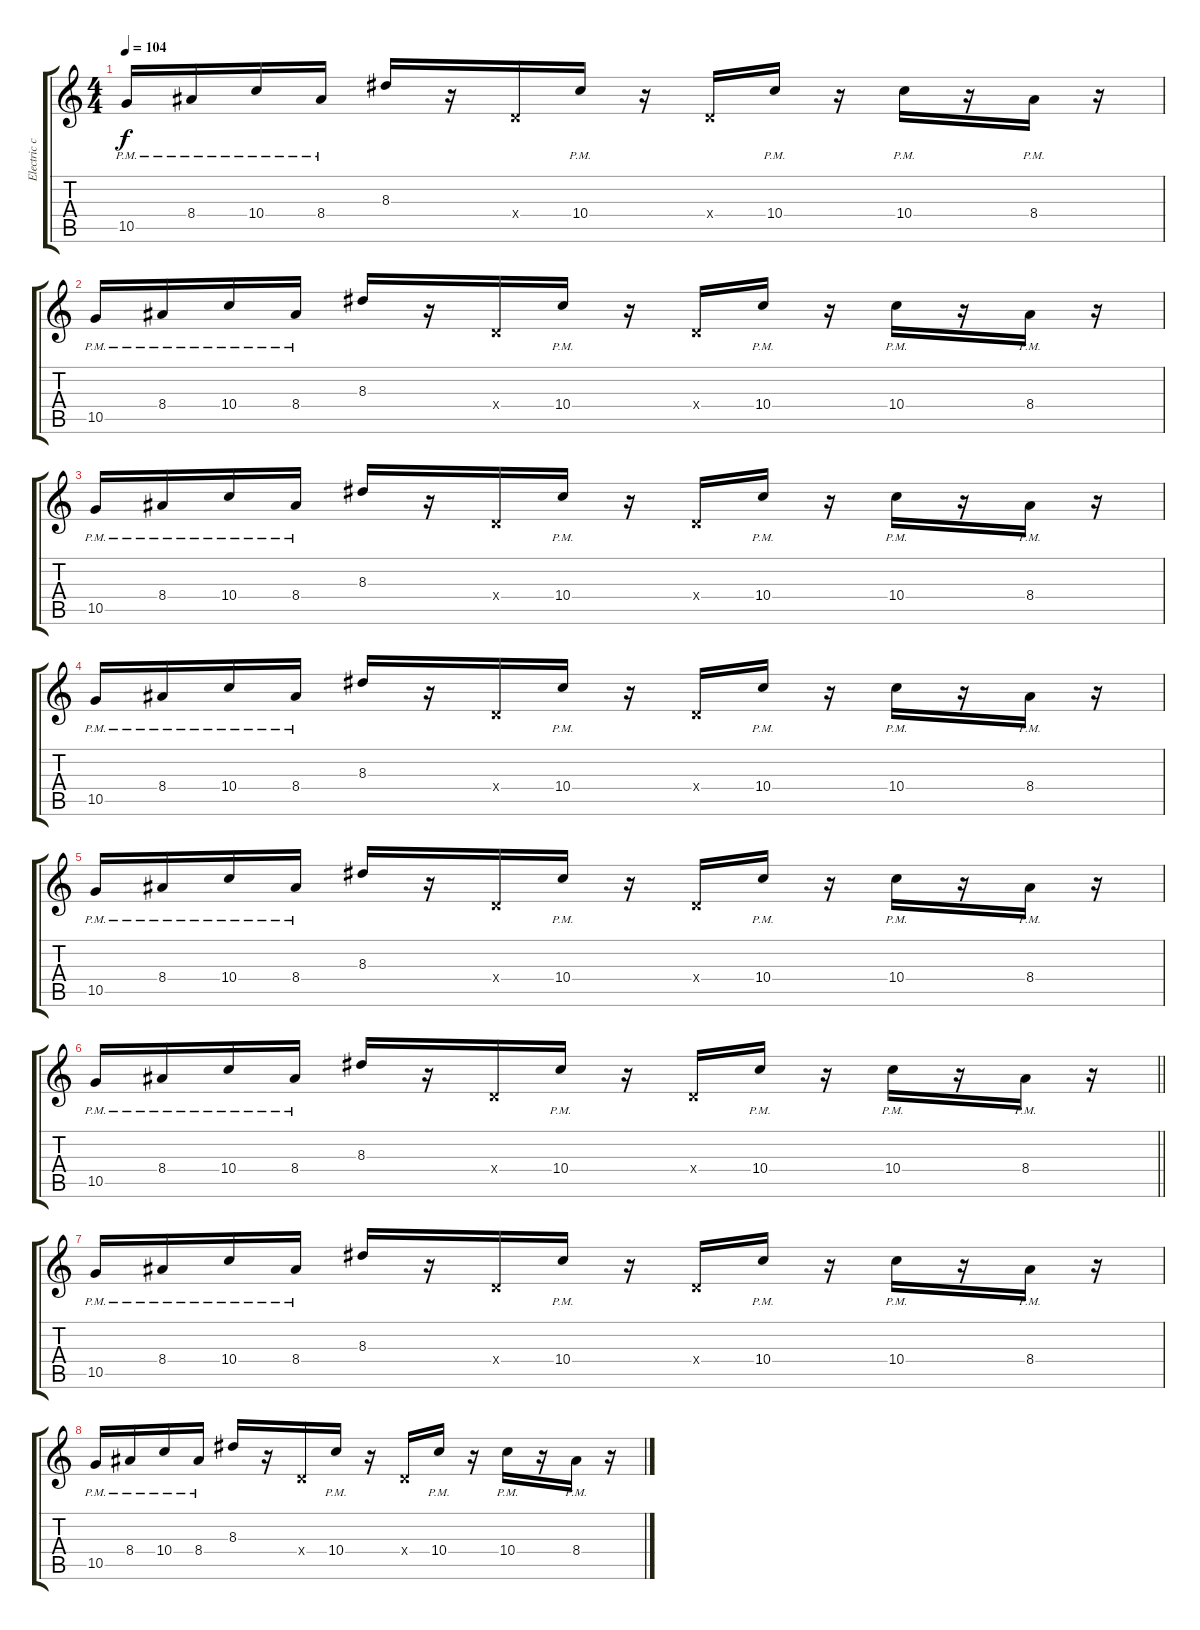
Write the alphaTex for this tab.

\track ("Electric clean guitar" "Electric c") {instrument electricguitarclean}
\staff {score tabs}
\tuning (E4 B3 G3 D3 A2 E2) {hide}
\ts (4 4)
\tempo 104
\clef g2
\ks c
10.5{pm}.16{dy f} 8.4{pm}.16 10.4{pm}.16 8.4{pm}.16 8.3.16 r.16 0.4{x}.16 10.4{pm}.16 r.16 0.4{x}.16 10.4{pm}.16 r.16 10.4{pm}.16 r.16 8.4{pm}.16 r.16 |
10.5{pm}.16 8.4{pm}.16 10.4{pm}.16 8.4{pm}.16 8.3.16 r.16 0.4{x}.16 10.4{pm}.16 r.16 0.4{x}.16 10.4{pm}.16 r.16 10.4{pm}.16 r.16 8.4{pm}.16 r.16 |
10.5{pm}.16 8.4{pm}.16 10.4{pm}.16 8.4{pm}.16 8.3.16 r.16 0.4{x}.16 10.4{pm}.16 r.16 0.4{x}.16 10.4{pm}.16 r.16 10.4{pm}.16 r.16 8.4{pm}.16 r.16 |
10.5{pm}.16 8.4{pm}.16 10.4{pm}.16 8.4{pm}.16 8.3.16 r.16 0.4{x}.16 10.4{pm}.16 r.16 0.4{x}.16 10.4{pm}.16 r.16 10.4{pm}.16 r.16 8.4{pm}.16 r.16 |
10.5{pm}.16 8.4{pm}.16 10.4{pm}.16 8.4{pm}.16 8.3.16 r.16 0.4{x}.16 10.4{pm}.16 r.16 0.4{x}.16 10.4{pm}.16 r.16 10.4{pm}.16 r.16 8.4{pm}.16 r.16 |
\barLineRight lightlight
10.5{pm}.16 8.4{pm}.16 10.4{pm}.16 8.4{pm}.16 8.3.16 r.16 0.4{x}.16 10.4{pm}.16 r.16 0.4{x}.16 10.4{pm}.16 r.16 10.4{pm}.16 r.16 8.4{pm}.16 r.16 |
10.5{pm}.16 8.4{pm}.16 10.4{pm}.16 8.4{pm}.16 8.3.16 r.16 0.4{x}.16 10.4{pm}.16 r.16 0.4{x}.16 10.4{pm}.16 r.16 10.4{pm}.16 r.16 8.4{pm}.16 r.16 |
10.5{pm}.16 8.4{pm}.16 10.4{pm}.16 8.4{pm}.16 8.3.16 r.16 0.4{x}.16 10.4{pm}.16 r.16 0.4{x}.16 10.4{pm}.16 r.16 10.4{pm}.16 r.16 8.4{pm}.16 r.16
